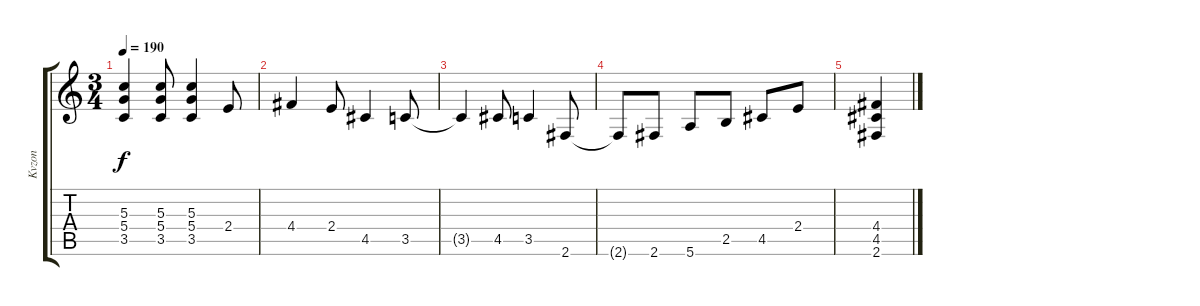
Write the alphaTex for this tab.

\track ("Kvzon" "Kvzon") {instrument overdrivenguitar}
\staff {score tabs}
\tuning (E4 B3 G3 D3 A2 E2) {hide}
\ts (3 4)
\tempo 190
\clef g2
\ks c
(5.3 5.4 3.5).4{dy f} (5.3 5.4 3.5).8 (5.3 5.4 3.5).4 2.4.8 |
4.4.4 2.4.8 4.5.4 3.5.8 |
3.5{t}.4 4.5.8 3.5.4 2.6.8 |
2.6{t}.8 2.6.8 5.6.8 2.5.8 4.5.8 2.4.8 |
(4.4 4.5 2.6).4
